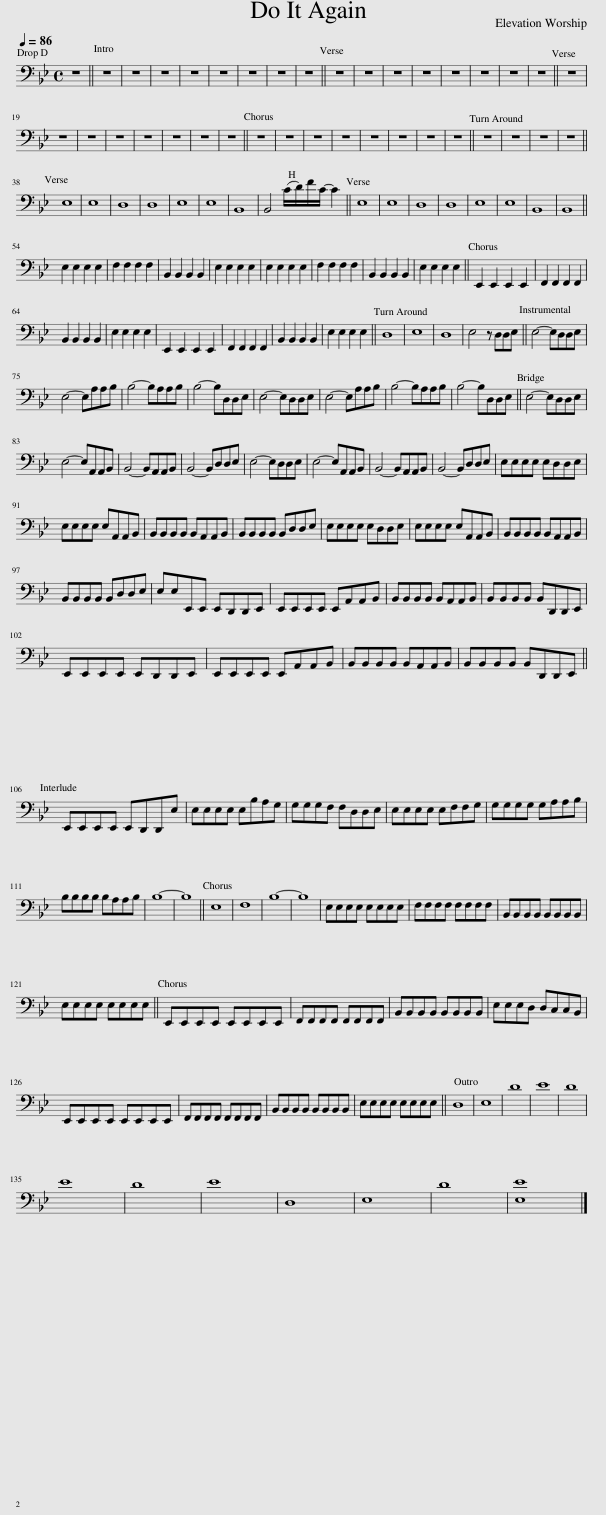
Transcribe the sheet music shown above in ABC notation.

X:1
L:1/8
Q:1/4=86
M:4/4
I:linebreak $
K:Bb
V:1 bass
V:1
 z8 || z8 | z8 | z8 | z8 | %5
 z8 | z8 | z8 | z8 || z8 | %10
 z8 | z8 | z8 | z8 | z8 | %15
 z8 | z8 || z8 |$ z8 | z8 | %20
 z8 | z8 | z8 | z8 | z8 || %25
 z8 | z8 | z8 | z8 | z8 | %30
 z8 | z8 | z8 || z8 | z8 | %35
 z8 | z8 ||$ E,8 | E,8 | D,8 | %40
 D,8 | E,8 | E,8 | B,,8 | B,,4 (C/D/)F/C/- C2 || %45
 E,8 | E,8 | D,8 | D,8 | E,8 | %50
 E,8 | B,,8 | B,,8 ||$ E,2 E,2 E,2 E,2 | F,2 F,2 F,2 F,2 | %55
 B,,2 B,,2 B,,2 B,,2 | E,2 E,2 E,2 E,2 | E,2 E,2 E,2 E,2 | F,2 F,2 F,2 F,2 | B,,2 B,,2 B,,2 B,,2 | %60
 E,2 E,2 E,2 E,2 || E,,2 E,,2 E,,2 E,,2 | F,,2 F,,2 F,,2 F,,2 |$ B,,2 B,,2 B,,2 B,,2 | E,2 E,2 E,2 E,2 | %65
 E,,2 E,,2 E,,2 E,,2 | F,,2 F,,2 F,,2 F,,2 | B,,2 B,,2 B,,2 B,,2 | E,2 E,2 E,2 E,2 || D,8 | %70
 E,8 | D,8 | E,4 z D,D,E, || E,4- E,D,D,E, |$ E,4- E,A,A,B, | %75
 B,4- B,A,A,B, | B,4- B,D,D,E, | E,4- E,D,D,E, | E,4- E,A,A,B, | B,4- B,A,A,B, | %80
 B,4- B,D,D,E, || E,4- E,D,D,E, |$ E,4- E,A,,A,,B,, | B,,4- B,,A,,A,,B,, | B,,4- B,,D,D,E, | %85
 E,4- E,D,D,E, | E,4- E,A,,A,,B,, | B,,4- B,,A,,A,,B,, | B,,4- B,,D,D,E, | E,E,E,E, E,D,D,E, |$ %90
 E,E,E,E, E,A,,A,,B,, | B,,B,,B,,B,, B,,A,,A,,B,, | B,,B,,B,,B,, B,,D,D,E, | E,E,E,E, E,D,D,E, | E,E,E,E, E,A,,A,,B,, | %95
 B,,B,,B,,B,, B,,A,,A,,B,, |$ B,,B,,B,,B,, B,,D,D,E, | E,E,E,,E,, E,,D,,D,,E,, | E,,E,,E,,E,, E,,A,,A,,B,, | B,,B,,B,,B,, B,,A,,A,,B,, | %100
 B,,B,,B,,B,, B,,D,,D,,E,, |$ E,,E,,E,,E,, E,,D,,D,,E,, | E,,E,,E,,E,, E,,A,,A,,B,, | B,,B,,B,,B,, B,,A,,A,,B,, | B,,B,,B,,B,, B,,D,,D,,E,, ||$ %105
 E,,E,,E,,E,, E,,D,,D,,E, | E,E,E,E, E,B,A,G, | G,G,G,F, F,D,D,E, | E,E,E,E, E,F,F,G, | G,G,G,G, G,A,A,B, |$ %110
 B,B,B,B, B,A,A,B, | B,8- | B,8 || E,8 | F,8 | %115
 B,8- | B,8 | E,E,E,E, E,E,E,E, | F,F,F,F, F,F,F,F, | B,,B,,B,,B,, B,,B,,B,,B,, |$ %120
 E,E,E,E, E,E,E,E, || E,,E,,E,,E,, E,,E,,E,,E,, | F,,F,,F,,F,, F,,F,,F,,F,, | B,,B,,B,,B,, B,,B,,B,,B,, | E,E,E,D, D,C,C,B,, |$ %125
 E,,E,,E,,E,, E,,E,,E,,E,, | F,,F,,F,,F,, F,,F,,F,,F,, | B,,B,,B,,B,, B,,B,,B,,B,, | E,E,E,E, E,E,E,E, || D,8 | %130
 E,8 | D8 | E8 | D8 |$ E8 | %135
 D8 | E8 | D,8 | E,8 | D8 | %140
 [E,E]8 |] %141
